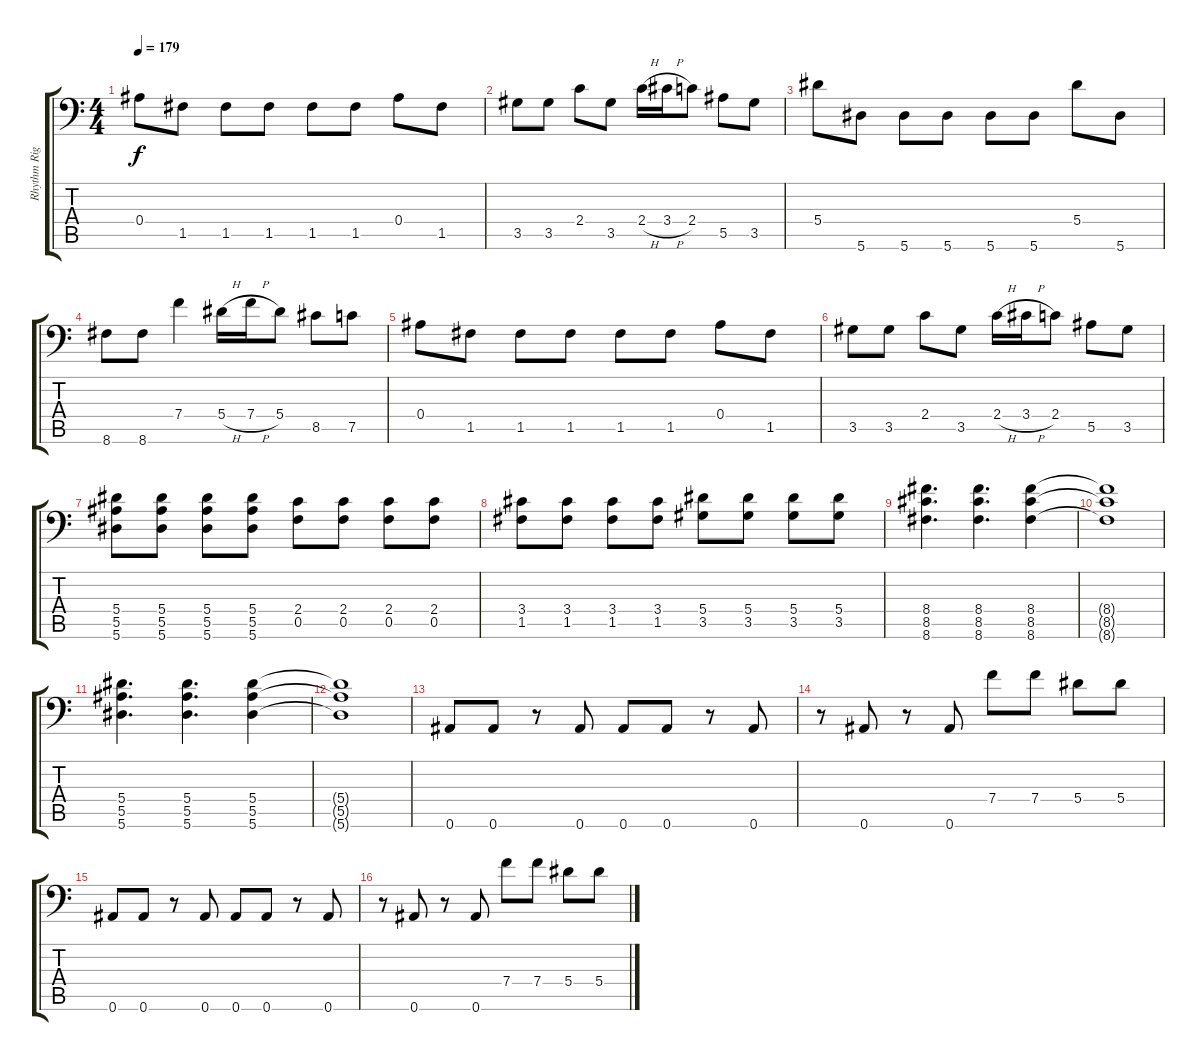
\track ("Rhythm Right" "Rhythm Rig") {instrument distortionguitar}
\staff {score tabs}
\tuning (C4 G3 Eb3 Bb2 F2 Bb1) {hide}
\ts (4 4)
\tempo 179
\clef f4
\ks c
0.4.8{dy f} 1.5.8 1.5.8 1.5.8 1.5.8 1.5.8 0.4.8 1.5.8 |
3.5.8 3.5.8 2.4.8 3.5.8 2.4{h}.16 3.4{h}.16 2.4.8 5.5.8 3.5.8 |
5.4.8 5.6.8 5.6.8 5.6.8 5.6.8 5.6.8 5.4.8 5.6.8 |
8.6.8 8.6.8 7.4.4 5.4{h}.16 7.4{h}.16 5.4.8 8.5.8 7.5.8 |
0.4.8 1.5.8 1.5.8 1.5.8 1.5.8 1.5.8 0.4.8 1.5.8 |
3.5.8 3.5.8 2.4.8 3.5.8 2.4{h}.16 3.4{h}.16 2.4.8 5.5.8 3.5.8 |
(5.4 5.5 5.6).8 (5.4 5.5 5.6).8 (5.4 5.5 5.6).8 (5.4 5.5 5.6).8 (2.4 0.5).8 (2.4 0.5).8 (2.4 0.5).8 (2.4 0.5).8 |
(3.4 1.5).8 (3.4 1.5).8 (3.4 1.5).8 (3.4 1.5).8 (5.4 3.5).8 (5.4 3.5).8 (5.4 3.5).8 (5.4 3.5).8 |
(8.4 8.5 8.6).4{d} (8.4 8.5 8.6).4{d} (8.4 8.5 8.6).4 |
(8.4{t} 8.5{t} 8.6{t}).1 |
(5.4 5.5 5.6).4{d} (5.4 5.5 5.6).4{d} (5.4 5.5 5.6).4 |
(5.4{t} 5.5{t} 5.6{t}).1 |
0.6.8 0.6.8 r.8 0.6.8 0.6.8 0.6.8 r.8 0.6.8 |
r.8 0.6.8 r.8 0.6.8 7.4.8 7.4.8 5.4.8 5.4.8 |
0.6.8 0.6.8 r.8 0.6.8 0.6.8 0.6.8 r.8 0.6.8 |
r.8 0.6.8 r.8 0.6.8 7.4.8 7.4.8 5.4.8 5.4.8
